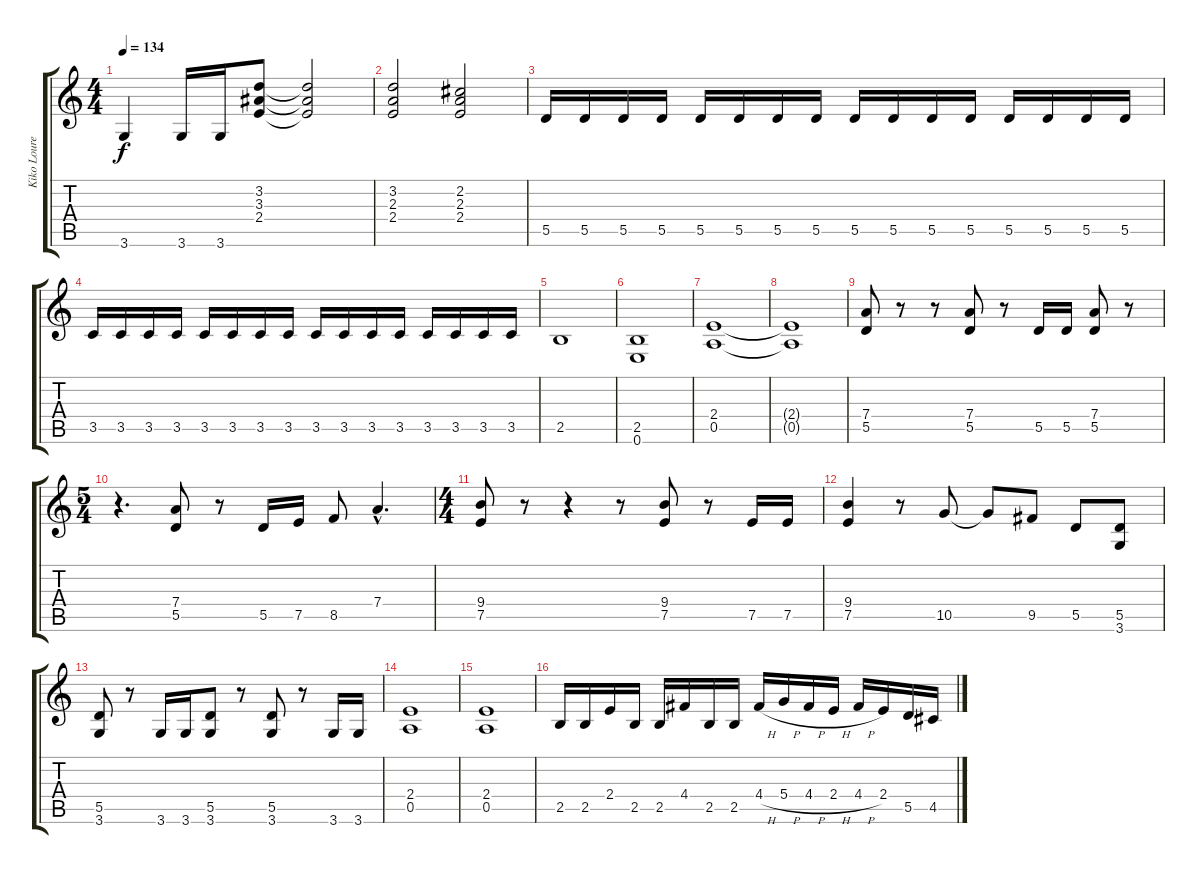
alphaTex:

\track ("Kiko Loureiro" "Kiko Loure") {instrument distortionguitar}
\staff {score tabs}
\tuning (E4 B3 G3 D3 A2 E2) {hide}
\ts (4 4)
\tempo 134
\clef g2
\ks c
3.6.4{dy f} 3.6.16 3.6.16 (3.2 3.3 2.4).8 (3.2{t} 3.3{t} 2.4{t}).2 |
(3.2 2.3 2.4).2 (2.2 2.3 2.4).2 |
5.5.16 5.5.16 5.5.16 5.5.16 5.5.16 5.5.16 5.5.16 5.5.16 5.5.16 5.5.16 5.5.16 5.5.16 5.5.16 5.5.16 5.5.16 5.5.16 |
3.5.16 3.5.16 3.5.16 3.5.16 3.5.16 3.5.16 3.5.16 3.5.16 3.5.16 3.5.16 3.5.16 3.5.16 3.5.16 3.5.16 3.5.16 3.5.16 |
2.5.1 |
(2.5 0.6).1 |
(2.4 0.5).1 |
(2.4{t} 0.5{t}).1 |
(7.4 5.5).8 r.8 r.8 (7.4 5.5).8 r.8 5.5.16 5.5.16 (7.4 5.5).8 r.8 |
\ts (5 4)
r.4{d} (7.4 5.5).8 r.8 5.5.16 7.5.16 8.5.8 7.4{hac}.4{d} |
\ts (4 4)
(9.4 7.5).8 r.8 r.4 r.8 (9.4 7.5).8 r.8 7.5.16 7.5.16 |
(9.4 7.5).4 r.8 10.5.8 10.5{t}.8 9.5.8 5.5.8 (5.5 3.6).8 |
(5.5 3.6).8 r.8 3.6.16 3.6.16 (5.5 3.6).8 r.8 (5.5 3.6).8 r.8 3.6.16 3.6.16 |
(2.4 0.5).1 |
(2.4 0.5).1 |
2.5.16 2.5.16 2.4.16 2.5.16 2.5.16 4.4.16 2.5.16 2.5.16 4.4{h}.16 5.4{h}.16 4.4{h}.16 2.4{h}.16 4.4{h}.16 2.4.16 5.5.16 4.5.16
